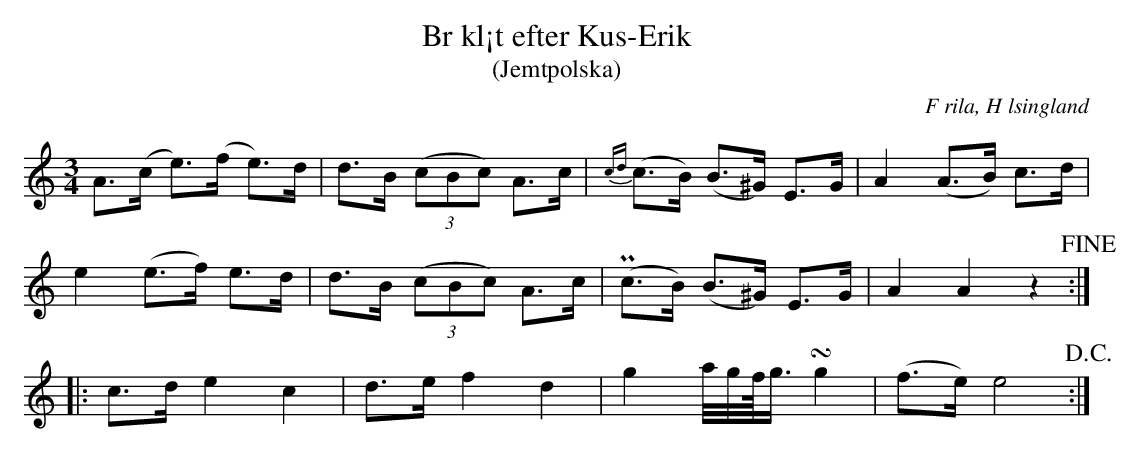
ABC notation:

X:1
T: Br kl¡t efter Kus-Erik
T: (Jemtpolska)
O: F rila, H lsingland
M: 3/4
L: 1/8
K: Am
A>(c e>)(f e)>d | d>B ((3cBc) A>c | {cd}(c>B) (B>^G)   E>G      | A2    (A>B) c>d  |
e2   (e>f) e>d  | d>B ((3cBc) A>c | (Pc>B)    (B>^G)   E>G      | A2    A2    z2  !fine! ::
K: C
c>d  e2    c2   | d>e f2      d2  | g2        a//g//f//<g/ !turn!g2 | (f>e) e4 !D.C.!       :|
